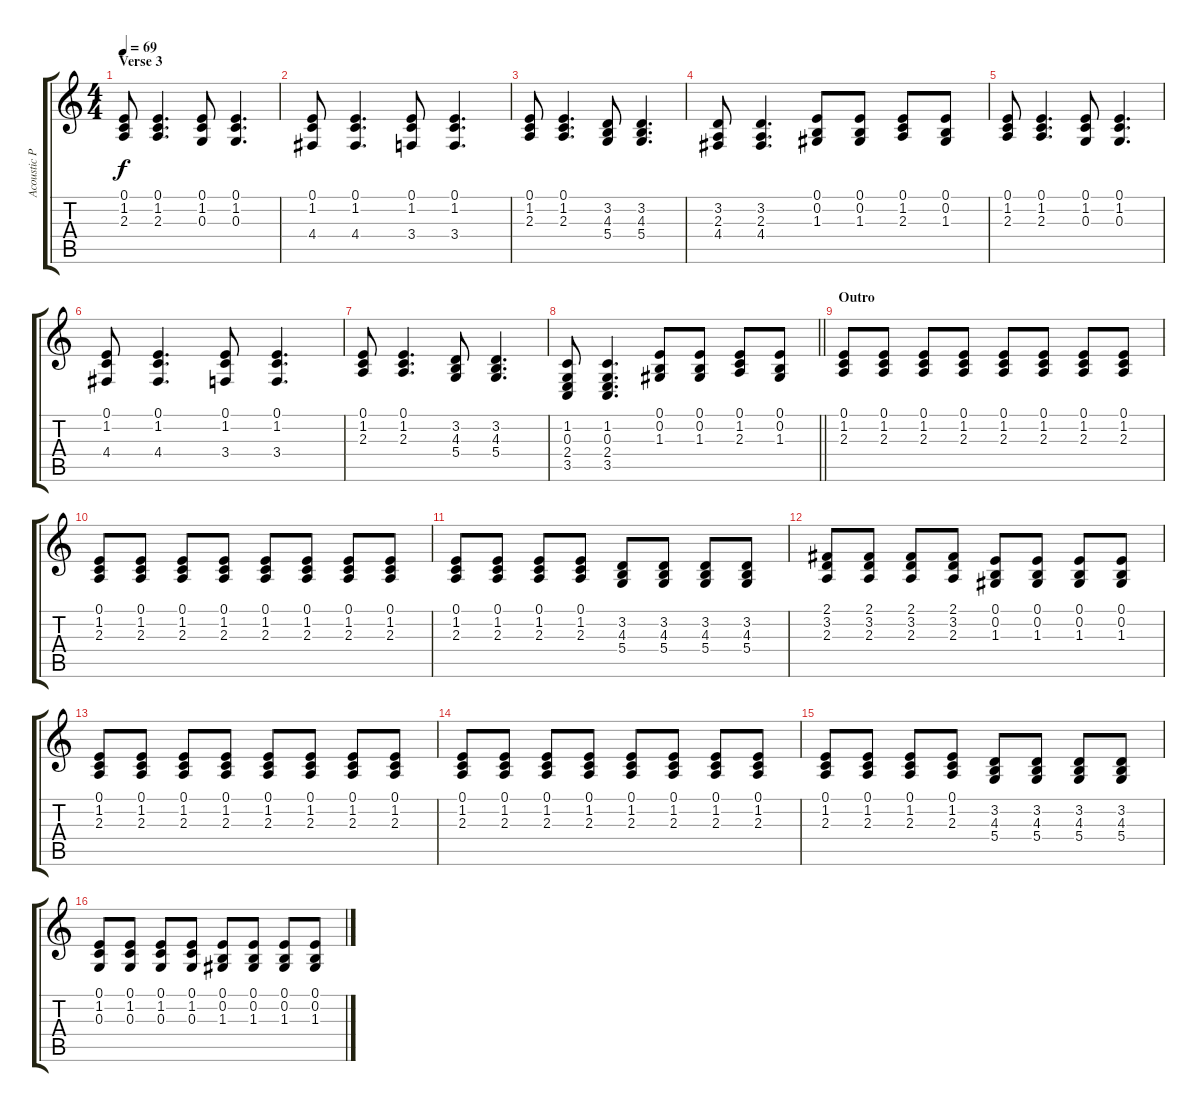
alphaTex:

\track ("Acoustic Piano" "Acoustic P") {instrument acousticgrandpiano}
\staff {score tabs}
\tuning (E4 B3 G3 D3 A2 E2) {hide}
\ts (4 4)
\section ("" "Verse 3")
\tempo 69
\clef g2
\ks c
(0.1 1.2 2.3).8{dy f} (0.1 1.2 2.3).4{d} (0.1 1.2 0.3).8 (0.1 1.2 0.3).4{d} |
(0.1 1.2 4.4).8 (0.1 1.2 4.4).4{d} (0.1 1.2 3.4).8 (0.1 1.2 3.4).4{d} |
(0.1 1.2 2.3).8 (0.1 1.2 2.3).4{d} (3.2 4.3 5.4).8 (3.2 4.3 5.4).4{d} |
(3.2 2.3 4.4).8 (3.2 2.3 4.4).4{d} (0.1 0.2 1.3).8 (0.1 0.2 1.3).8 (0.1 1.2 2.3).8 (0.1 0.2 1.3).8 |
(0.1 1.2 2.3).8 (0.1 1.2 2.3).4{d} (0.1 1.2 0.3).8 (0.1 1.2 0.3).4{d} |
(0.1 1.2 4.4).8 (0.1 1.2 4.4).4{d} (0.1 1.2 3.4).8 (0.1 1.2 3.4).4{d} |
(0.1 1.2 2.3).8 (0.1 1.2 2.3).4{d} (3.2 4.3 5.4).8 (3.2 4.3 5.4).4{d} |
\barLineRight lightlight
(1.2 0.3 2.4 3.5).8 (1.2 0.3 2.4 3.5).4{d} (0.1 0.2 1.3).8 (0.1 0.2 1.3).8 (0.1 1.2 2.3).8 (0.1 0.2 1.3).8 |
\section ("" "Outro")
(0.1 1.2 2.3).8 (0.1 1.2 2.3).8 (0.1 1.2 2.3).8 (0.1 1.2 2.3).8 (0.1 1.2 2.3).8 (0.1 1.2 2.3).8 (0.1 1.2 2.3).8 (0.1 1.2 2.3).8 |
(0.1 1.2 2.3).8 (0.1 1.2 2.3).8 (0.1 1.2 2.3).8 (0.1 1.2 2.3).8 (0.1 1.2 2.3).8 (0.1 1.2 2.3).8 (0.1 1.2 2.3).8 (0.1 1.2 2.3).8 |
(0.1 1.2 2.3).8 (0.1 1.2 2.3).8 (0.1 1.2 2.3).8 (0.1 1.2 2.3).8 (3.2 4.3 5.4).8 (3.2 4.3 5.4).8 (3.2 4.3 5.4).8 (3.2 4.3 5.4).8 |
(2.1 3.2 2.3).8 (2.1 3.2 2.3).8 (2.1 3.2 2.3).8 (2.1 3.2 2.3).8 (0.1 0.2 1.3).8 (0.1 0.2 1.3).8 (0.1 0.2 1.3).8 (0.1 0.2 1.3).8 |
(0.1 1.2 2.3).8 (0.1 1.2 2.3).8 (0.1 1.2 2.3).8 (0.1 1.2 2.3).8 (0.1 1.2 2.3).8 (0.1 1.2 2.3).8 (0.1 1.2 2.3).8 (0.1 1.2 2.3).8 |
(0.1 1.2 2.3).8 (0.1 1.2 2.3).8 (0.1 1.2 2.3).8 (0.1 1.2 2.3).8 (0.1 1.2 2.3).8 (0.1 1.2 2.3).8 (0.1 1.2 2.3).8 (0.1 1.2 2.3).8 |
(0.1 1.2 2.3).8 (0.1 1.2 2.3).8 (0.1 1.2 2.3).8 (0.1 1.2 2.3).8 (3.2 4.3 5.4).8 (3.2 4.3 5.4).8 (3.2 4.3 5.4).8 (3.2 4.3 5.4).8 |
(0.1 1.2 0.3).8 (0.1 1.2 0.3).8 (0.1 1.2 0.3).8 (0.1 1.2 0.3).8 (0.1 0.2 1.3).8 (0.1 0.2 1.3).8 (0.1 0.2 1.3).8 (0.1 0.2 1.3).8
